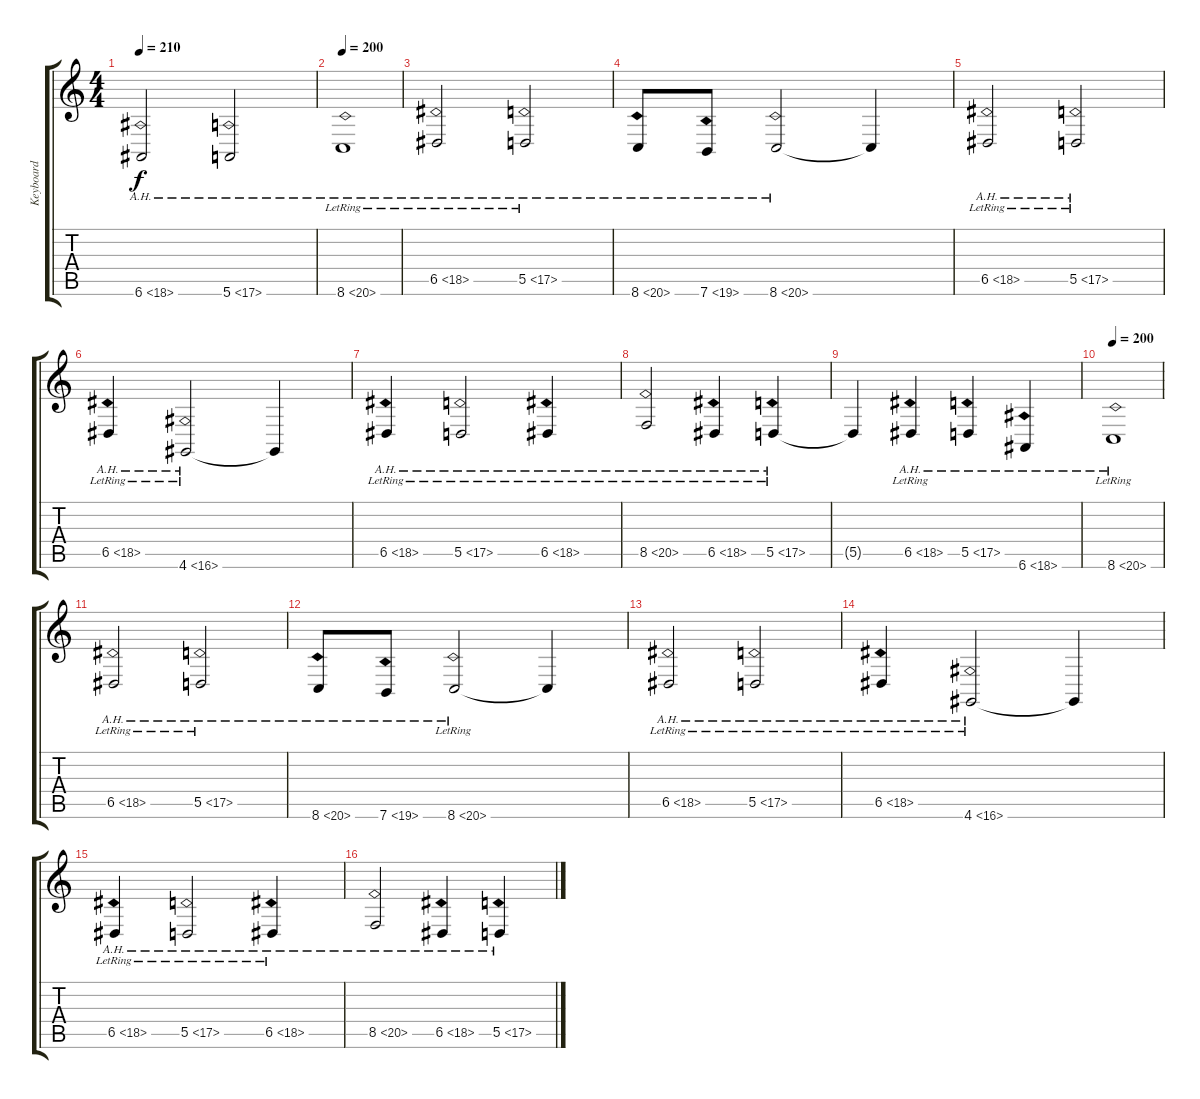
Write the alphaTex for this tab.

\track ("Keyboard" "Keyboard") {instrument stringensemble1}
\staff {score tabs}
\tuning (E4 B3 G3 D3 A2 E2) {hide}
\ts (4 4)
\tempo 210
\clef g2
\ks c
6.6{ah 12}.2{dy f} 5.6{ah 12}.2 |
\tempo 200
8.6{ah 12 lr}.1 |
6.5{ah 12 lr}.2 5.5{ah 12 lr}.2 |
8.6{ah 12}.8 7.6{ah 12}.8 8.6{ah 12}.2 8.6{t}.4 |
6.5{ah 12 lr}.2 5.5{ah 12 lr}.2 |
6.5{ah 12 lr}.4 4.6{ah 12 lr}.2 4.6{t}.4 |
6.5{ah 12 lr}.4 5.5{ah 12 lr}.2 6.5{ah 12 lr}.4 |
8.5{ah 12 lr}.2 6.5{ah 12 lr}.4 5.5{ah 12 lr}.4 |
5.5{t}.4 6.5{ah 12 lr}.4 5.5{ah 12}.4 6.6{ah 12}.4 |
\tempo 200
8.6{ah 12 lr}.1 |
6.5{ah 12 lr}.2 5.5{ah 12 lr}.2 |
8.6{ah 12}.8 7.6{ah 12}.8 8.6{ah 12 lr}.2 8.6{t}.4 |
6.5{ah 12 lr}.2 5.5{ah 12 lr}.2 |
6.5{ah 12 lr}.4 4.6{ah 12 lr}.2 4.6{t}.4 |
6.5{ah 12 lr}.4 5.5{ah 12 lr}.2 6.5{ah 12 lr}.4 |
8.5{ah 12}.2 6.5{ah 12}.4 5.5{ah 12}.4
